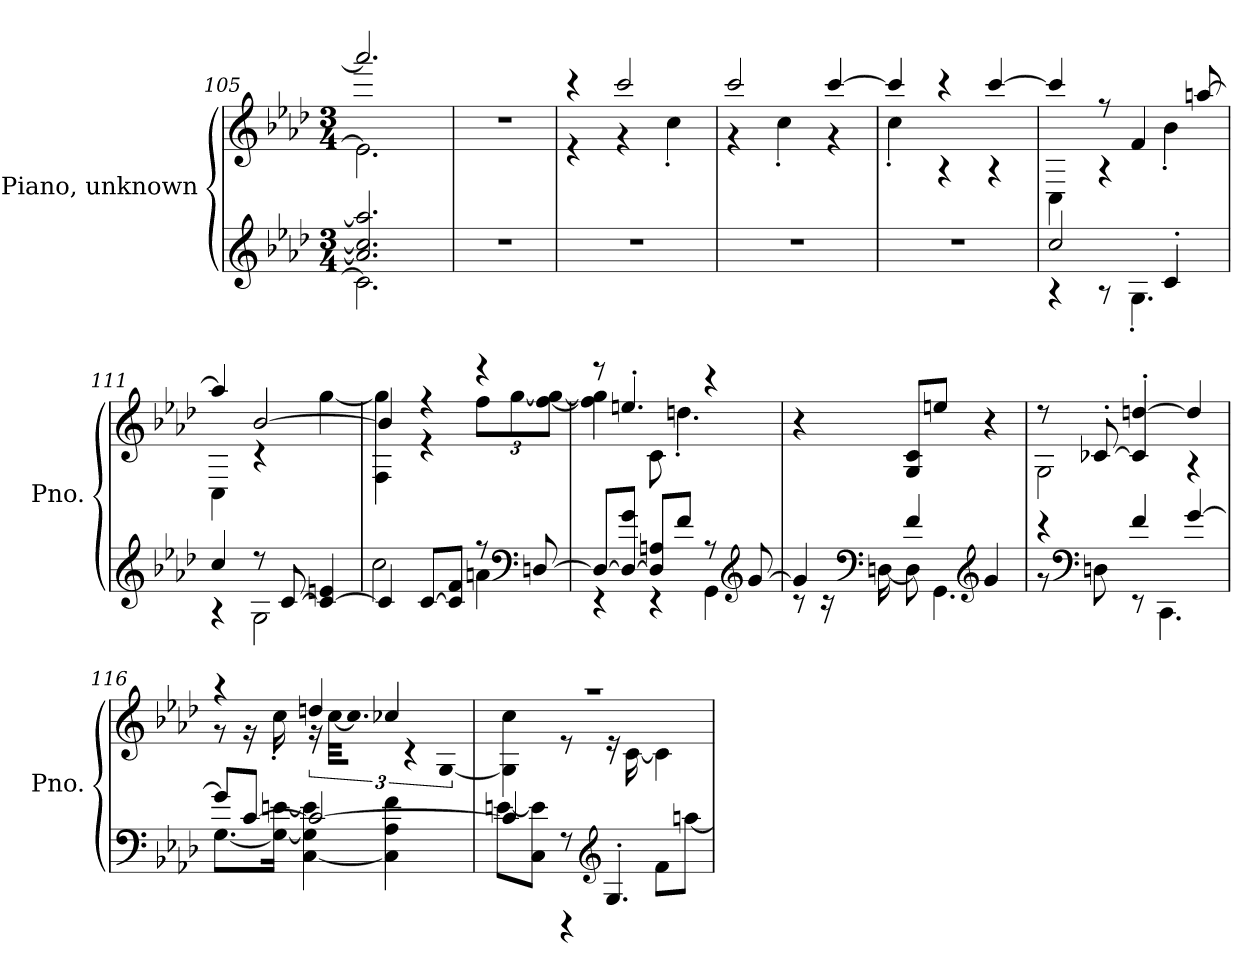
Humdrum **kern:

**kern	**kern
*part1	*part1
*staff2	*staff1
*I"Piano, unknown	*
*I'Pno.	*
*clefG2	*clefG2
*k[b-e-a-d-]	*k[b-e-a-d-]
*M3/4	*M3/4
=105	=105
*^	*^
2.a-/] 2.cc/] 2.aa-/]	2.c\]	2.aaa-/]	2.e-\]
*v	*v	*	*
*	*v	*v
=106	=106
2.r	2.r
=107	=107
*	*^
2.r	4r	4r
.	2ccc/	4r
.	.	4cc'\
=108	=108	=108
2.r	2ccc/	4r
.	.	4cc'\
.	[4ccc/	4r
=109	=109	=109
2.r	4ccc/]	4cc'\
.	4r	4r
.	[4ccc/	4r
=110	=110	=110
*^	*	*
2cc/	4r	4ccc/]	4C\
.	8r	8r	4r
.	4.G'\	4f/	.
4c'/	.	.	4b-'\
.	.	[8aan/	.
!!LO:LB:g=z	!!
=111	=111	=111	=111
4cc/	4r	4aa/]	4C\
8r	2G\	[2b-/	4r
[8c/	.	.	.
4c/_ 4en/	.	.	[4gg\
=112	=112	=112	=112
4c/]	2cc\	4b-/]	4F\ 4gg\]
[8c/L	.	4r	4r
8c/] 8f/J	.	.	.
*	*	*	*Xbrackettup
8r	4an\	4r	12ff\L
.	.	.	[12gg\
*clefF4	*	*	*
[8Dn/	.	.	.
.	.	.	[12ff\ 12gg\_J
=113	=113	=113	=113
8D/L_	4r	8r	4ff\] 4gg\]
8D/_ 8g/J	.	4.een'/	.
8D/] 8An/L	4r	.	8c\
8f/J	.	.	4.ddn'\
8r	4GG\	4r	.
*clefG2	*	*	*
[8g/	.	.	.
*	*	*v	*v
=114	=114	=114
4g/]	8r	4r
.	16r	.
*clefF4	*	*
.	[16Dn\	.
4f/	8D\]	8G/ 8c/L
.	4.GG\	8een/J
*clefG2	*	*
4g/	.	4r
!!LO:LB:g=z
=115	=115	=115
*	*	*^
4r	8r	8r	2G\
*clefF4	*	*	*
.	8Dn\	[8c-X'/	.
4f/	8r	4c-/]' [4ddn/'	.
.	4.CC\	.	.
[4g/	.	4dd/]	4r
=116	=116	=116	=116
8g/L]	[8.G\L	4r	8r
[8c/J	.	.	16r
.	16G\_ [16en\Jk	.	16cc'\
*	*	*	*brackettup
2c/_	[4C\ 4G\] 4e\]	4ddn/	24r
.	.	.	[48cc\KKL
.	.	.	8.cc\J]
.	4C\] 4A-\ 4f\	4cc-X/	8r
.	.	.	[8G\
=117	=117	=117	=117
4c/]	[8en\L	2.r	4G\] 4cc\
.	8C\ 8e\]J	.	.
8r	4r	.	8r
*clefG2	*	*	*
4.G'/	.	.	16r
.	.	.	[16c\
.	8f\L	.	4c\]
.	[8aan\J	.	.
*v	*v	*	*
*	*v	*v
=	=
*-	*-
